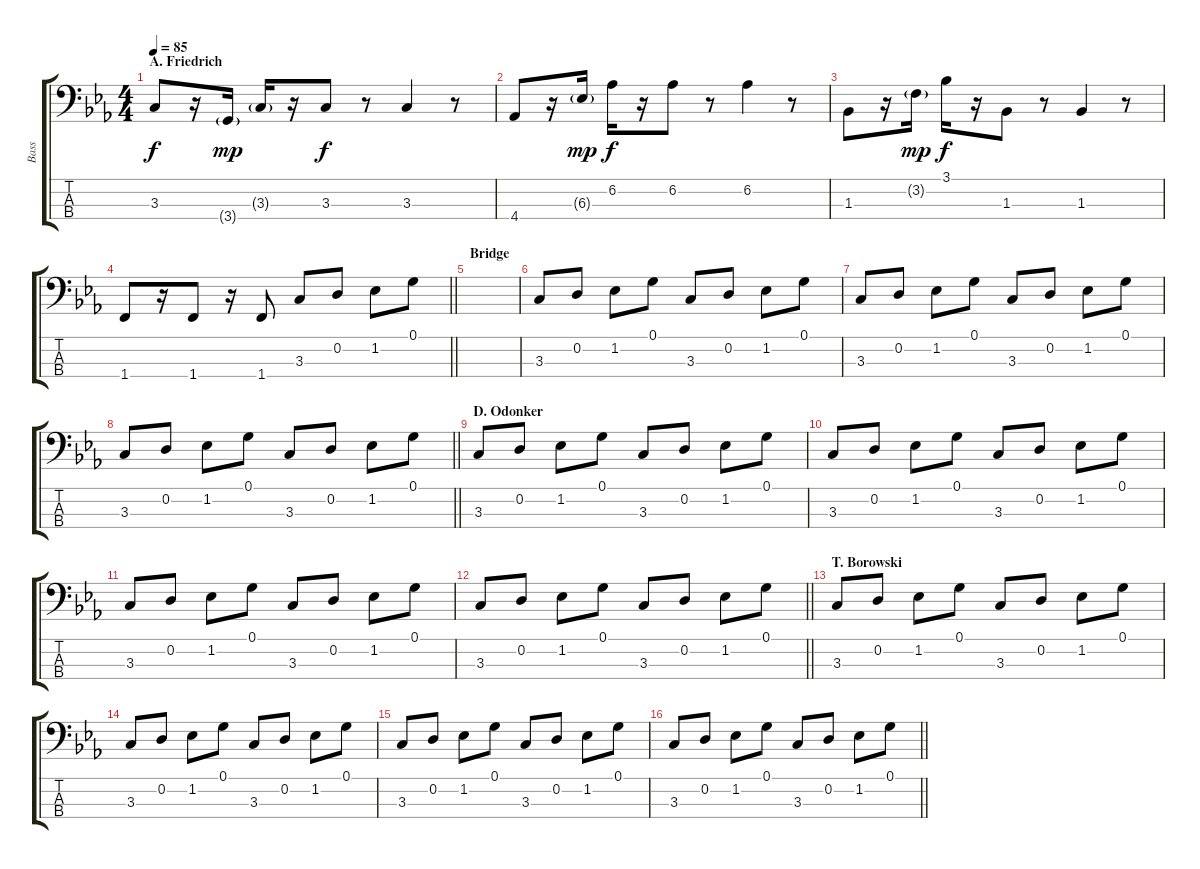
\track ("Bass" "Bass") {instrument electricbassfinger}
\staff {score tabs}
\tuning (G2 D2 A1 E1) {hide}
\ts (4 4)
\section ("" "A. Friedrich")
\tempo 85
\clef f4
\ks cminor
3.3.8{dy f} r.16 3.4{g}.16{dy mp} 3.3{g}.16 r.16 3.3.8{dy f} r.8 3.3.4 r.8 |
4.4.8 r.16 6.3{g}.16{dy mp} 6.2.16{dy f} r.16 6.2.8 r.8 6.2.4 r.8 |
1.3.8 r.16 3.2{g}.16{dy mp} 3.1.16{dy f} r.16 1.3.8 r.8 1.3.4 r.8 |
\barLineRight lightlight
1.4.8 r.16 1.4.8 r.16 1.4.8 3.3.8 0.2.8 1.2.8 0.1.8 |
\section ("" "Bridge")
|
3.3.8 0.2.8 1.2.8 0.1.8 3.3.8 0.2.8 1.2.8 0.1.8 |
3.3.8 0.2.8 1.2.8 0.1.8 3.3.8 0.2.8 1.2.8 0.1.8 |
\barLineRight lightlight
3.3.8 0.2.8 1.2.8 0.1.8 3.3.8 0.2.8 1.2.8 0.1.8 |
\section ("" "D. Odonker")
3.3.8 0.2.8 1.2.8 0.1.8 3.3.8 0.2.8 1.2.8 0.1.8 |
3.3.8 0.2.8 1.2.8 0.1.8 3.3.8 0.2.8 1.2.8 0.1.8 |
3.3.8 0.2.8 1.2.8 0.1.8 3.3.8 0.2.8 1.2.8 0.1.8 |
\barLineRight lightlight
3.3.8 0.2.8 1.2.8 0.1.8 3.3.8 0.2.8 1.2.8 0.1.8 |
\section ("" "T. Borowski")
3.3.8 0.2.8 1.2.8 0.1.8 3.3.8 0.2.8 1.2.8 0.1.8 |
3.3.8 0.2.8 1.2.8 0.1.8 3.3.8 0.2.8 1.2.8 0.1.8 |
3.3.8 0.2.8 1.2.8 0.1.8 3.3.8 0.2.8 1.2.8 0.1.8 |
\barLineRight lightlight
3.3.8 0.2.8 1.2.8 0.1.8 3.3.8 0.2.8 1.2.8 0.1.8
